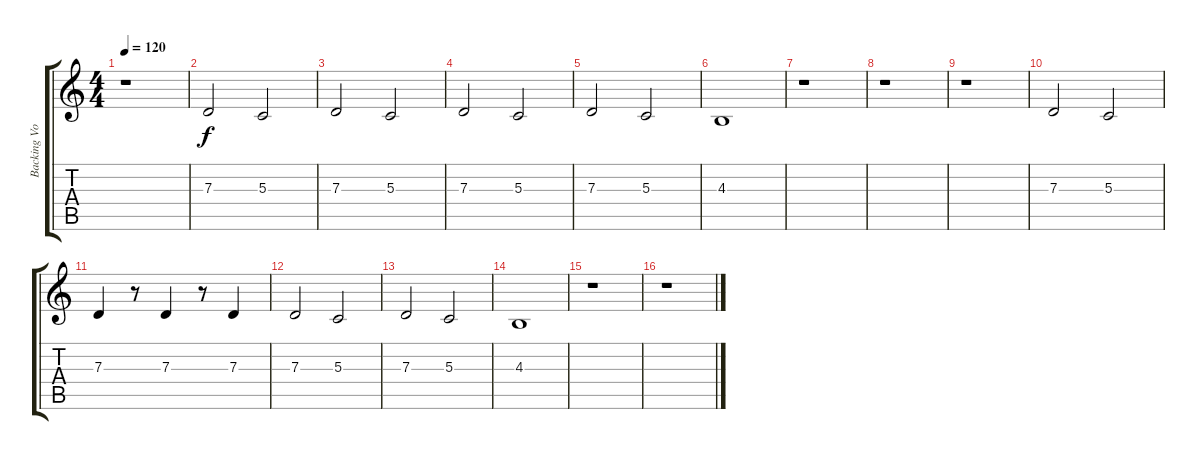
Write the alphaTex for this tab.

\track ("Backing Vocals" "Backing Vo") {instrument choiraahs}
\staff {score tabs}
\tuning (E4 B3 G3 D3 A2 E2) {hide}
\ts (4 4)
\tempo 120
\clef g2
\ks c
r.1{dy f} |
7.3.2 5.3.2 |
7.3.2 5.3.2 |
7.3.2 5.3.2 |
7.3.2 5.3.2 |
4.3.1 |
r.1 |
r.1 |
r.1 |
7.3.2 5.3.2 |
7.3.4 r.8 7.3.4 r.8 7.3.4 |
7.3.2 5.3.2 |
7.3.2 5.3.2 |
4.3.1 |
r.1 |
r.1
